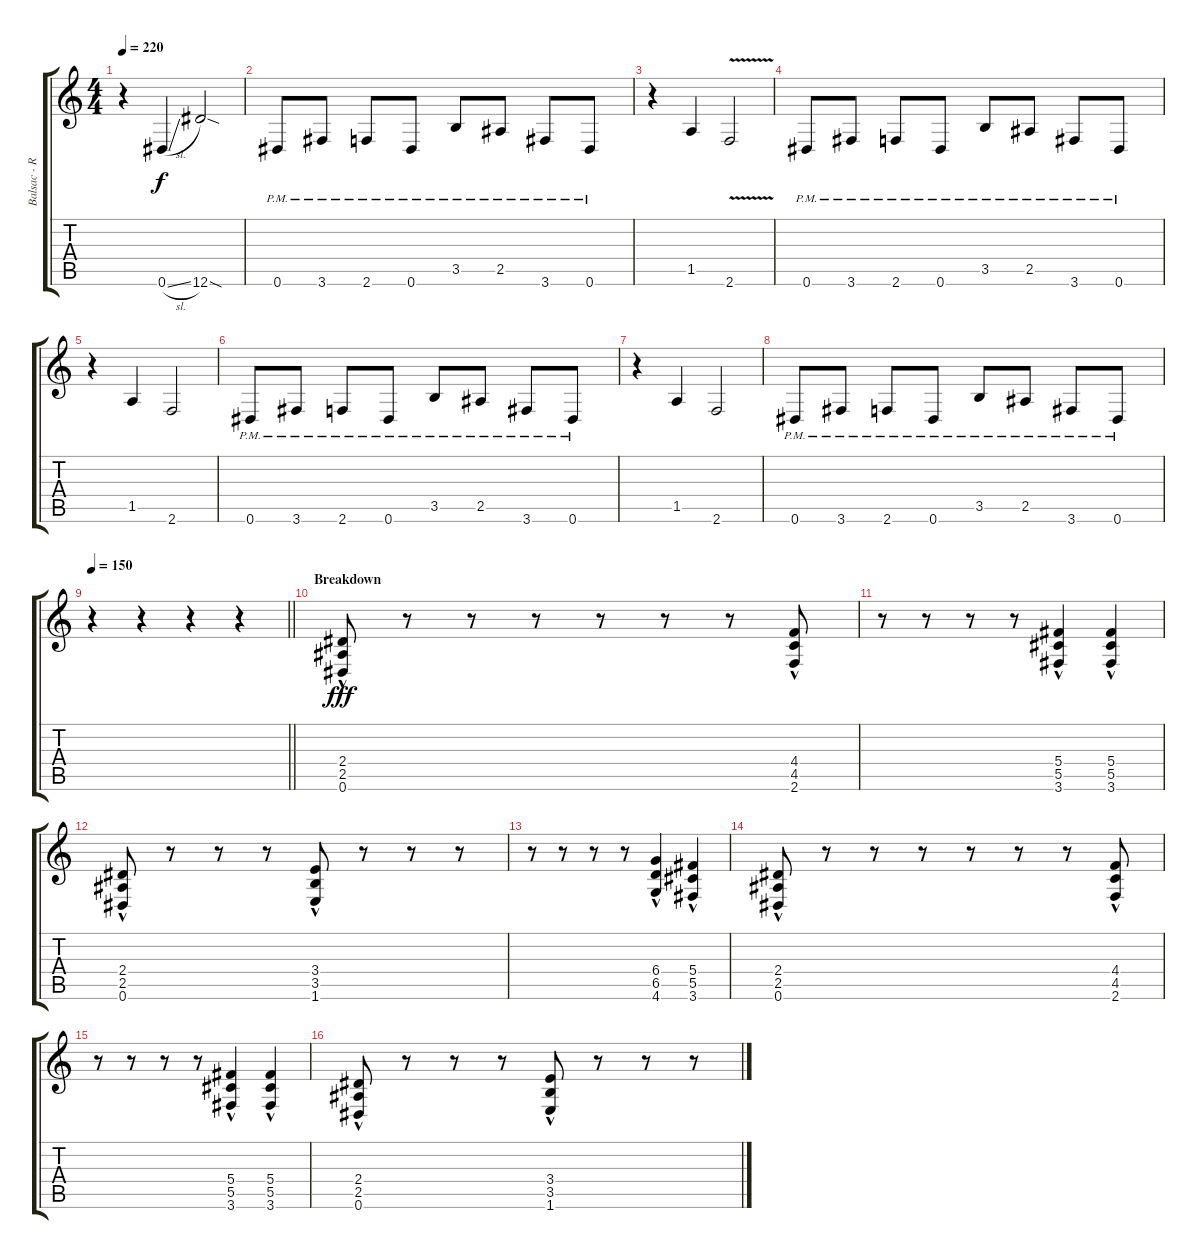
\track ("Balsac - Rhythm" "Balsac - R") {instrument overdrivenguitar}
\staff {score tabs}
\tuning (Eb4 Bb3 Gb3 Db3 Ab2 Eb2) {hide}
\ts (4 4)
\tempo 220
\clef g2
\ks c
r.4{dy f} 0.6{sl}.4 12.6{sod}.2 |
0.6{pm}.8 3.6{pm}.8 2.6{pm}.8 0.6{pm}.8 3.5{pm}.8 2.5{pm}.8 3.6{pm}.8 0.6{pm}.8 |
r.4 1.5.4 2.6{v}.2 |
0.6{pm}.8 3.6{pm}.8 2.6{pm}.8 0.6{pm}.8 3.5{pm}.8 2.5{pm}.8 3.6{pm}.8 0.6{pm}.8 |
r.4 1.5.4 2.6.2 |
0.6{pm}.8 3.6{pm}.8 2.6{pm}.8 0.6{pm}.8 3.5{pm}.8 2.5{pm}.8 3.6{pm}.8 0.6{pm}.8 |
r.4 1.5.4 2.6.2 |
0.6{pm}.8 3.6{pm}.8 2.6{pm}.8 0.6{pm}.8 3.5{pm}.8 2.5{pm}.8 3.6{pm}.8 0.6{pm}.8 |
\tempo 150
\barLineRight lightlight
r.4 r.4 r.4 r.4 |
\section ("" "Breakdown")
(2.4{hac} 2.5{hac} 0.6{hac}).8{dy fff} r.8 r.8 r.8 r.8 r.8 r.8 (4.4{hac} 4.5{hac} 2.6{hac}).8 |
r.8 r.8 r.8 r.8 (5.4{hac} 5.5{hac} 3.6{hac}).4 (5.4{hac} 5.5{hac} 3.6{hac}).4 |
(2.4{hac} 2.5{hac} 0.6{hac}).8 r.8 r.8 r.8 (3.4{hac} 3.5{hac} 1.6{hac}).8 r.8 r.8 r.8 |
r.8 r.8 r.8 r.8 (6.4{hac} 6.5{hac} 4.6{hac}).4 (5.4{hac} 5.5{hac} 3.6{hac}).4 |
(2.4{hac} 2.5{hac} 0.6{hac}).8 r.8 r.8 r.8 r.8 r.8 r.8 (4.4{hac} 4.5{hac} 2.6{hac}).8 |
r.8 r.8 r.8 r.8 (5.4{hac} 5.5{hac} 3.6{hac}).4 (5.4{hac} 5.5{hac} 3.6{hac}).4 |
(2.4{hac} 2.5{hac} 0.6{hac}).8 r.8 r.8 r.8 (3.4{hac} 3.5{hac} 1.6{hac}).8 r.8 r.8 r.8
